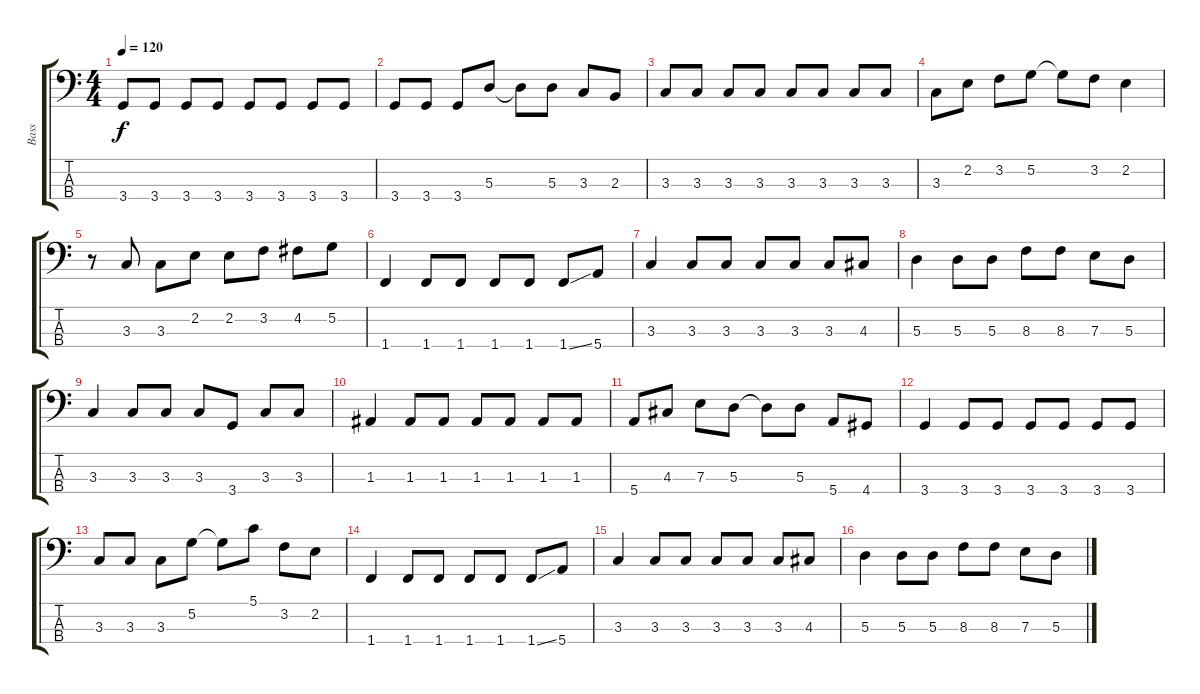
\track ("Bass" "Bass") {instrument electricbassfinger}
\staff {score tabs}
\tuning (G2 D2 A1 E1) {hide}
\ts (4 4)
\tempo 120
\clef f4
\ks c
3.4.8{dy f} 3.4.8 3.4.8 3.4.8 3.4.8 3.4.8 3.4.8 3.4.8 |
3.4.8 3.4.8 3.4.8 5.3.8 5.3{t}.8 5.3.8 3.3.8 2.3.8 |
3.3.8 3.3.8 3.3.8 3.3.8 3.3.8 3.3.8 3.3.8 3.3.8 |
3.3.8 2.2.8 3.2.8 5.2.8 5.2{t}.8 3.2.8 2.2.4 |
r.8 3.3.8 3.3.8 2.2.8 2.2.8 3.2.8 4.2.8 5.2.8 |
1.4.4 1.4.8 1.4.8 1.4.8 1.4.8 1.4{ss}.8 5.4.8 |
3.3.4 3.3.8 3.3.8 3.3.8 3.3.8 3.3.8 4.3.8 |
5.3.4 5.3.8 5.3.8 8.3.8 8.3.8 7.3.8 5.3.8 |
3.3.4 3.3.8 3.3.8 3.3.8 3.4.8 3.3.8 3.3.8 |
1.3.4 1.3.8 1.3.8 1.3.8 1.3.8 1.3.8 1.3.8 |
5.4.8 4.3.8 7.3.8 5.3.8 5.3{t}.8 5.3.8 5.4.8 4.4.8 |
3.4.4 3.4.8 3.4.8 3.4.8 3.4.8 3.4.8 3.4.8 |
3.3.8 3.3.8 3.3.8 5.2.8 5.2{t}.8 5.1.8 3.2.8 2.2.8 |
1.4.4 1.4.8 1.4.8 1.4.8 1.4.8 1.4{ss}.8 5.4.8 |
3.3.4 3.3.8 3.3.8 3.3.8 3.3.8 3.3.8 4.3.8 |
5.3.4 5.3.8 5.3.8 8.3.8 8.3.8 7.3.8 5.3.8
